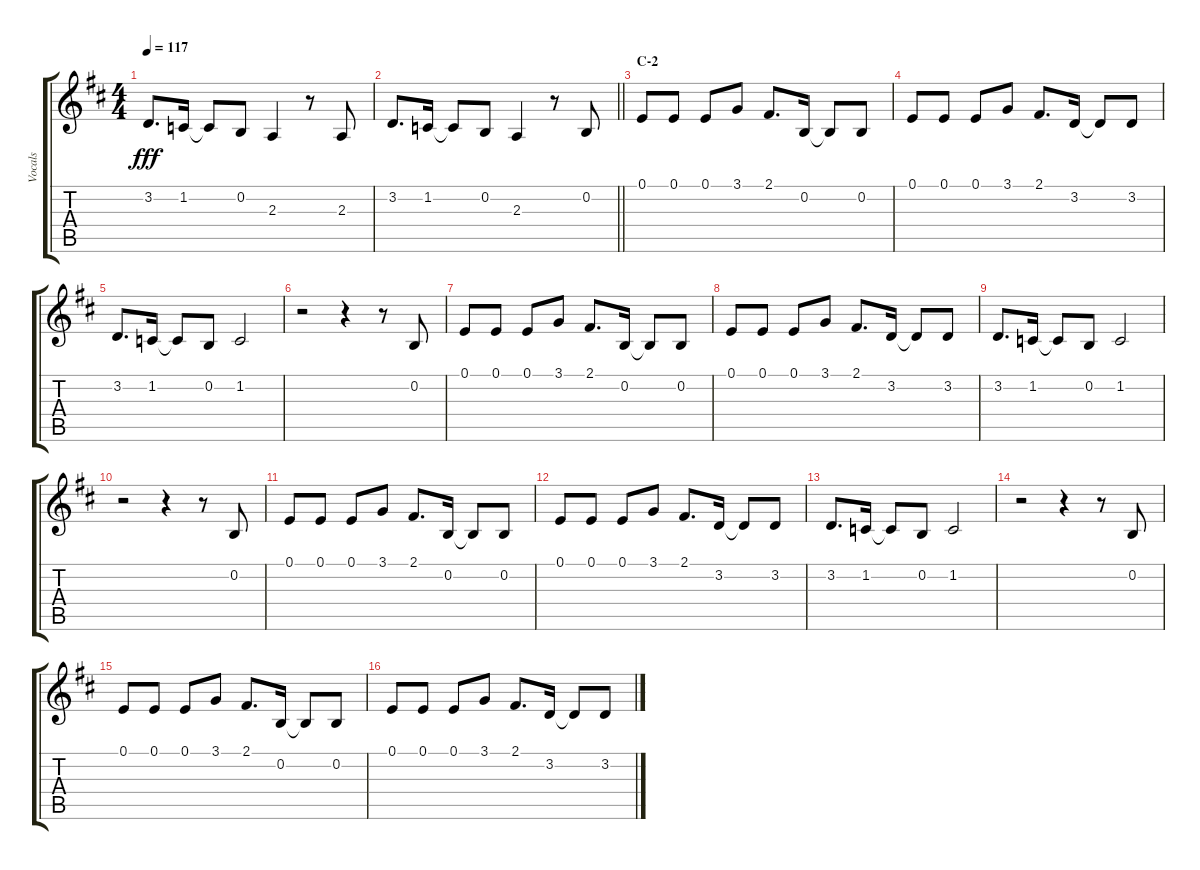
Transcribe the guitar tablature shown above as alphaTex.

\track ("Vocals" "Vocals") {instrument voiceoohs}
\staff {score tabs}
\tuning (E4 B3 G3 D3 A2 E2) {hide}
\ts (4 4)
\tempo 117
\clef g2
\ks d
3.2.8{d dy fff} 1.2.16 1.2{t}.8 0.2.8 2.3.4 r.8 2.3.8 |
\barLineRight lightlight
3.2.8{d} 1.2.16 1.2{t}.8 0.2.8 2.3.4 r.8 0.2.8 |
\section ("" "C-2")
0.1.8 0.1.8 0.1.8 3.1.8 2.1.8{d} 0.2.16 0.2{t}.8 0.2.8 |
0.1.8 0.1.8 0.1.8 3.1.8 2.1.8{d} 3.2.16 3.2{t}.8 3.2.8 |
3.2.8{d} 1.2.16 1.2{t}.8 0.2.8 1.2.2 |
r.2 r.4 r.8 0.2.8 |
0.1.8 0.1.8 0.1.8 3.1.8 2.1.8{d} 0.2.16 0.2{t}.8 0.2.8 |
0.1.8 0.1.8 0.1.8 3.1.8 2.1.8{d} 3.2.16 3.2{t}.8 3.2.8 |
3.2.8{d} 1.2.16 1.2{t}.8 0.2.8 1.2.2 |
r.2 r.4 r.8 0.2.8 |
0.1.8 0.1.8 0.1.8 3.1.8 2.1.8{d} 0.2.16 0.2{t}.8 0.2.8 |
0.1.8 0.1.8 0.1.8 3.1.8 2.1.8{d} 3.2.16 3.2{t}.8 3.2.8 |
3.2.8{d} 1.2.16 1.2{t}.8 0.2.8 1.2.2 |
r.2 r.4 r.8 0.2.8 |
0.1.8 0.1.8 0.1.8 3.1.8 2.1.8{d} 0.2.16 0.2{t}.8 0.2.8 |
0.1.8 0.1.8 0.1.8 3.1.8 2.1.8{d} 3.2.16 3.2{t}.8 3.2.8
